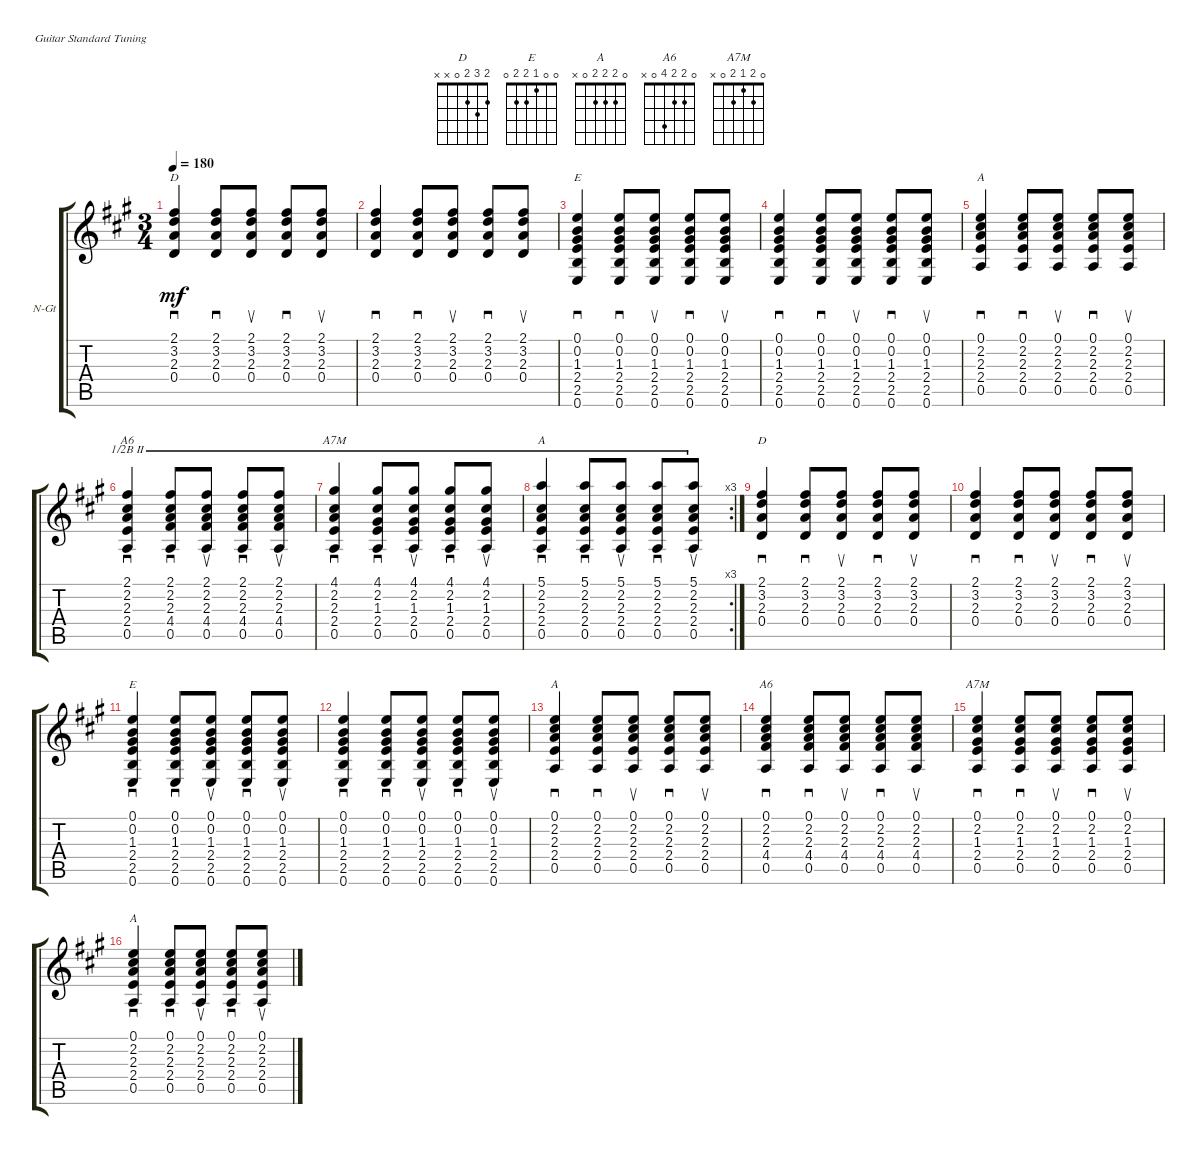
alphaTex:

\bracketExtendMode groupsimilarinstruments
\firstSystemTrackNameOrientation horizontal
\otherSystemsTrackNameOrientation horizontal
\track ("Nylon Guitar" "N-Gt") {instrument acousticguitarnylon}
\staff {score tabs}
\tuning (E4 B3 G3 D3 A2 E2)
\chord ("D" 2 3 2 0 x x)
\chord ("E" 0 0 1 2 2 0)
\chord ("A" 0 2 2 2 0 x)
\chord ("A6" 0 2 2 4 0 x)
\chord ("A7M" 0 2 1 2 0 x)
\ts (3 4)
\tempo 180
\clef g2
\ks a
(0.4 2.3 3.2 2.1).4{sd ch "D" dy mf instrument acousticguitarnylon} (0.4 2.3 3.2 2.1).8{sd} (0.4 2.3 3.2 2.1).8{su} (0.4 2.3 3.2 2.1).8{sd} (0.4 2.3 3.2 2.1).8{su} |
(0.4 2.3 3.2 2.1).4{sd} (0.4 2.3 3.2 2.1).8{sd} (0.4 2.3 3.2 2.1).8{su} (0.4 2.3 3.2 2.1).8{sd} (0.4 2.3 3.2 2.1).8{su} |
(0.6 2.5 2.4 1.3 0.2 0.1).4{sd ch "E"} (0.6 2.5 2.4 1.3 0.2 0.1).8{sd} (0.6 2.5 2.4 1.3 0.2 0.1).8{su} (0.6 2.5 2.4 1.3 0.2 0.1).8{sd} (0.6 2.5 2.4 1.3 0.2 0.1).8{su} |
(0.6 2.5 2.4 1.3 0.2 0.1).4{sd} (0.6 2.5 2.4 1.3 0.2 0.1).8{sd} (0.6 2.5 2.4 1.3 0.2 0.1).8{su} (0.6 2.5 2.4 1.3 0.2 0.1).8{sd} (0.6 2.5 2.4 1.3 0.2 0.1).8{su} |
(0.5 2.4 2.3 2.2 0.1).4{sd ch "A"} (0.5 2.4 2.3 2.2 0.1).8{sd} (0.5 2.4 2.3 2.2 0.1).8{su} (0.5 2.4 2.3 2.2 0.1).8{sd} (0.5 2.4 2.3 2.2 0.1).8{su} |
(0.5 2.4 2.3 2.2 2.1).4{sd ch "A6" barre (2 half)} (0.5 4.4 2.3 2.2 2.1).8{sd barre (2 half)} (0.5 4.4 2.3 2.2 2.1).8{su barre (2 half)} (0.5 4.4 2.3 2.2 2.1).8{sd barre (2 half)} (0.5 4.4 2.3 2.2 2.1).8{su barre (2 half)} |
(0.5 2.4 2.3 2.2 4.1).4{sd ch "A7M" barre (2 half)} (0.5 2.4 1.3 2.2 4.1).8{sd barre (2 half)} (0.5 2.4 1.3 2.2 4.1).8{su barre (2 half)} (0.5 2.4 1.3 2.2 4.1).8{sd barre (2 half)} (0.5 2.4 1.3 2.2 4.1).8{su barre (2 half)} |
\rc 3
(0.5 2.4 2.3 2.2 5.1).4{sd ch "A" barre (2 half)} (0.5 2.4 2.3 2.2 5.1).8{sd barre (2 half)} (0.5 2.4 2.3 2.2 5.1).8{su barre (2 half)} (0.5 2.4 2.3 2.2 5.1).8{sd barre (2 half)} (0.5 2.4 2.3 2.2 5.1).8{su barre (2 half)} |
(0.4 2.3 3.2 2.1).4{sd ch "D"} (0.4 2.3 3.2 2.1).8{sd} (0.4 2.3 3.2 2.1).8{su} (0.4 2.3 3.2 2.1).8{sd} (0.4 2.3 3.2 2.1).8{su} |
(0.4 2.3 3.2 2.1).4{sd} (0.4 2.3 3.2 2.1).8{sd} (0.4 2.3 3.2 2.1).8{su} (0.4 2.3 3.2 2.1).8{sd} (0.4 2.3 3.2 2.1).8{su} |
(0.6 2.5 2.4 1.3 0.2 0.1).4{sd ch "E"} (0.6 2.5 2.4 1.3 0.2 0.1).8{sd} (0.6 2.5 2.4 1.3 0.2 0.1).8{su} (0.6 2.5 2.4 1.3 0.2 0.1).8{sd} (0.6 2.5 2.4 1.3 0.2 0.1).8{su} |
(0.6 2.5 2.4 1.3 0.2 0.1).4{sd} (0.6 2.5 2.4 1.3 0.2 0.1).8{sd} (0.6 2.5 2.4 1.3 0.2 0.1).8{su} (0.6 2.5 2.4 1.3 0.2 0.1).8{sd} (0.6 2.5 2.4 1.3 0.2 0.1).8{su} |
(0.5 2.4 2.3 2.2 0.1).4{sd ch "A"} (0.5 2.4 2.3 2.2 0.1).8{sd} (0.5 2.4 2.3 2.2 0.1).8{su} (0.5 2.4 2.3 2.2 0.1).8{sd} (0.5 2.4 2.3 2.2 0.1).8{su} |
(0.5 4.4 2.3 2.2 0.1).4{sd ch "A6"} (0.5 4.4 2.3 2.2 0.1).8{sd} (0.5 4.4 2.3 2.2 0.1).8{su} (0.5 4.4 2.3 2.2 0.1).8{sd} (0.5 4.4 2.3 2.2 0.1).8{su} |
(0.5 2.4 1.3 2.2 0.1).4{sd ch "A7M"} (0.5 2.4 1.3 2.2 0.1).8{sd} (0.5 2.4 1.3 2.2 0.1).8{su} (0.5 2.4 1.3 2.2 0.1).8{sd} (0.5 2.4 1.3 2.2 0.1).8{su} |
(0.5 2.4 2.3 2.2 0.1).4{sd ch "A"} (0.5 2.4 2.3 2.2 0.1).8{sd} (0.5 2.4 2.3 2.2 0.1).8{su} (0.5 2.4 2.3 2.2 0.1).8{sd} (0.5 2.4 2.3 2.2 0.1).8{su}
